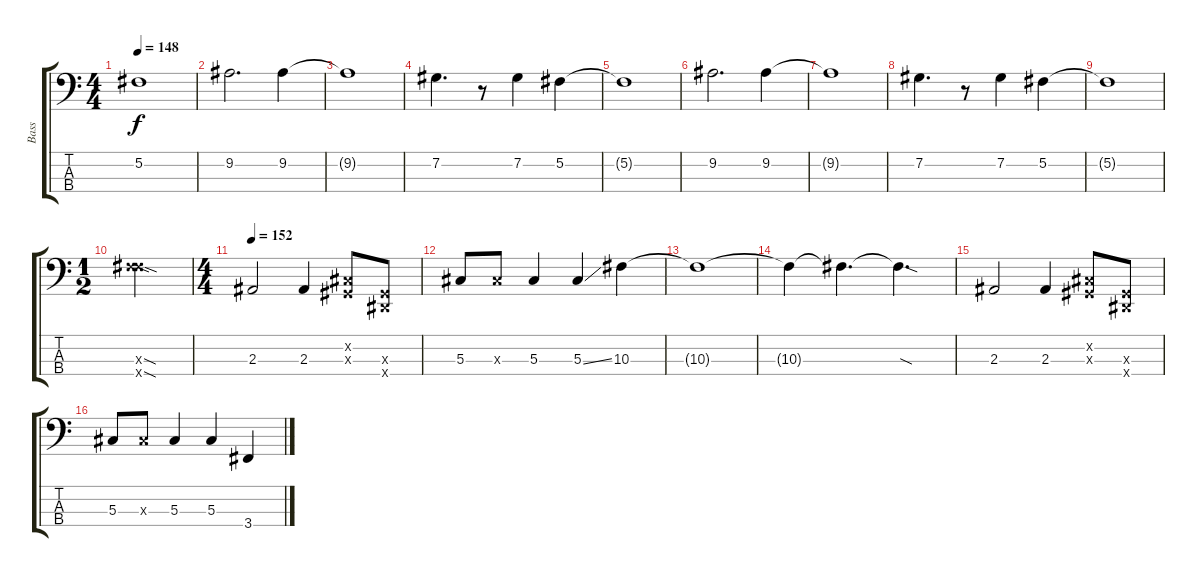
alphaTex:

\track ("Bass" "Bass") {instrument electricbassfinger}
\staff {score tabs}
\tuning (Gb2 Db2 Ab1 Eb1) {hide}
\ts (4 4)
\tempo 148
\clef f4
\ks c
5.2{t}.1{dy f} |
9.2.2{d} 9.2.4 |
9.2{t}.1 |
7.2.4{d} r.8 7.2.4 5.2.4 |
5.2{t}.1 |
9.2.2{d} 9.2.4 |
9.2{t}.1 |
7.2.4{d} r.8 7.2.4 5.2.4 |
5.2{t}.1 |
\ts (1 2)
(10.3{sod x} 15.4{sod x}).2 |
\ts (4 4)
\tempo 152
2.3.2 2.3.4 (0.2{x} 0.3{x}).8 (0.3{x} 0.4{x}).8 |
5.3.8 5.3{x}.8 5.3.4 5.3{ss}.4 10.3.4 |
10.3{t}.1 |
10.3{t}.4 10.3{t}.4{d} 10.3{sod t}.4{d} |
2.3.2 2.3.4 (0.2{x} 0.3{x}).8 (0.3{x} 0.4{x}).8 |
5.3.8 5.3{x}.8 5.3.4 5.3.4 3.4.4
